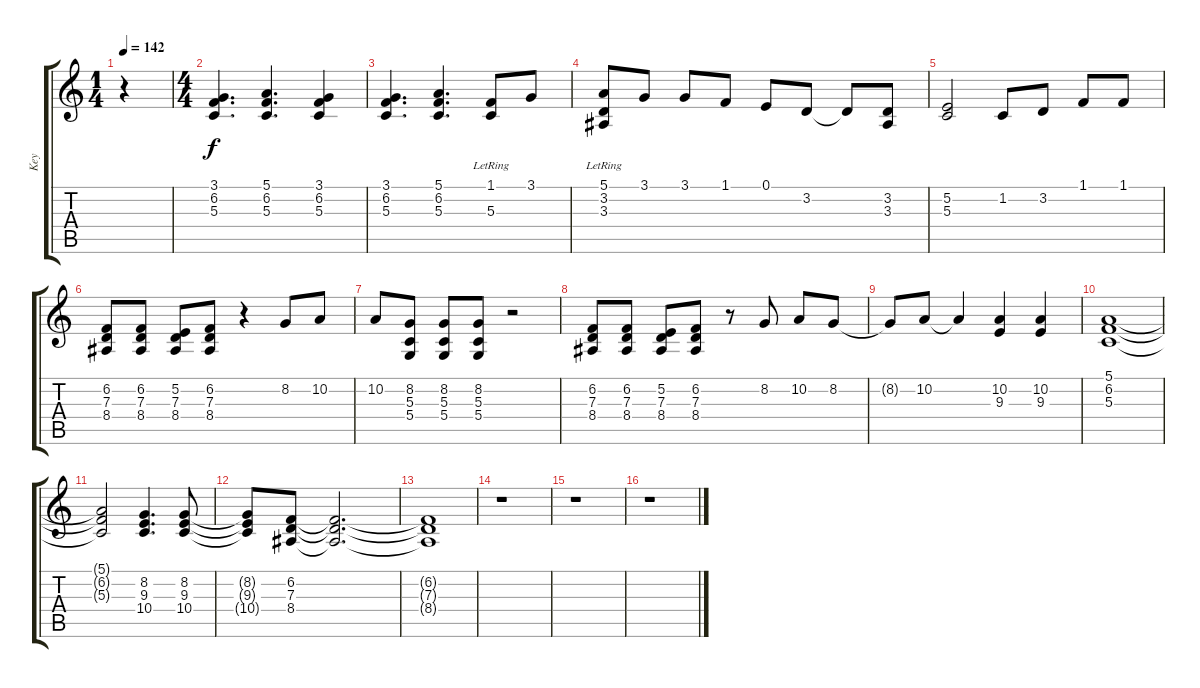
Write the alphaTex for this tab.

\track ("Key" "Key") {instrument electricgrandpiano}
\staff {score tabs}
\tuning (E4 B3 G3 D3 A2 E2) {hide}
\ts (1 4)
\tempo 142
\clef g2
\ks c
r.4{dy f instrument electricgrandpiano} |
\ts (4 4)
(3.1 6.2 5.3).4{d} (5.1 6.2 5.3).4{d} (3.1 6.2 5.3).4 |
(3.1 6.2 5.3).4{d} (5.1 6.2 5.3).4{d} (1.1 5.3{lr}).8 3.1.8 |
(5.1 3.2{lr} 3.3{lr}).8 3.1.8 3.1.8 1.1.8 0.1.8 3.2.8 3.2{t}.8 (3.2 3.3).8 |
(5.2 5.3).2 1.2.8{txt ""} 3.2.8 1.1.8 1.1.8 |
(6.2 7.3 8.4).8 (6.2 7.3 8.4).8 (5.2 7.3 8.4).8 (6.2 7.3 8.4).8 r.4 8.2.8 10.2.8 |
10.2.8 (8.2 5.3 5.4).8 (8.2 5.3 5.4).8 (8.2 5.3 5.4).8 r.2 |
(6.2 7.3 8.4).8 (6.2 7.3 8.4).8 (5.2 7.3 8.4).8 (6.2 7.3 8.4).8 r.8 8.2.8 10.2.8 8.2.8 |
8.2{t}.8 10.2.8 10.2{t}.4 (10.2 9.3).4 (10.2 9.3).4 |
(5.1 6.2 5.3).1 |
(5.1{t} 6.2{t} 5.3{t}).2 (8.2 9.3 10.4).4{d} (8.2 9.3 10.4).8 |
(8.2{t} 9.3{t} 10.4{t}).8 (6.2 7.3 8.4).8 (6.2{t} 7.3{t} 8.4{t}).2{d} |
(6.2{t} 7.3{t} 8.4{t}).1 |
r.1 |
r.1 |
r.1
